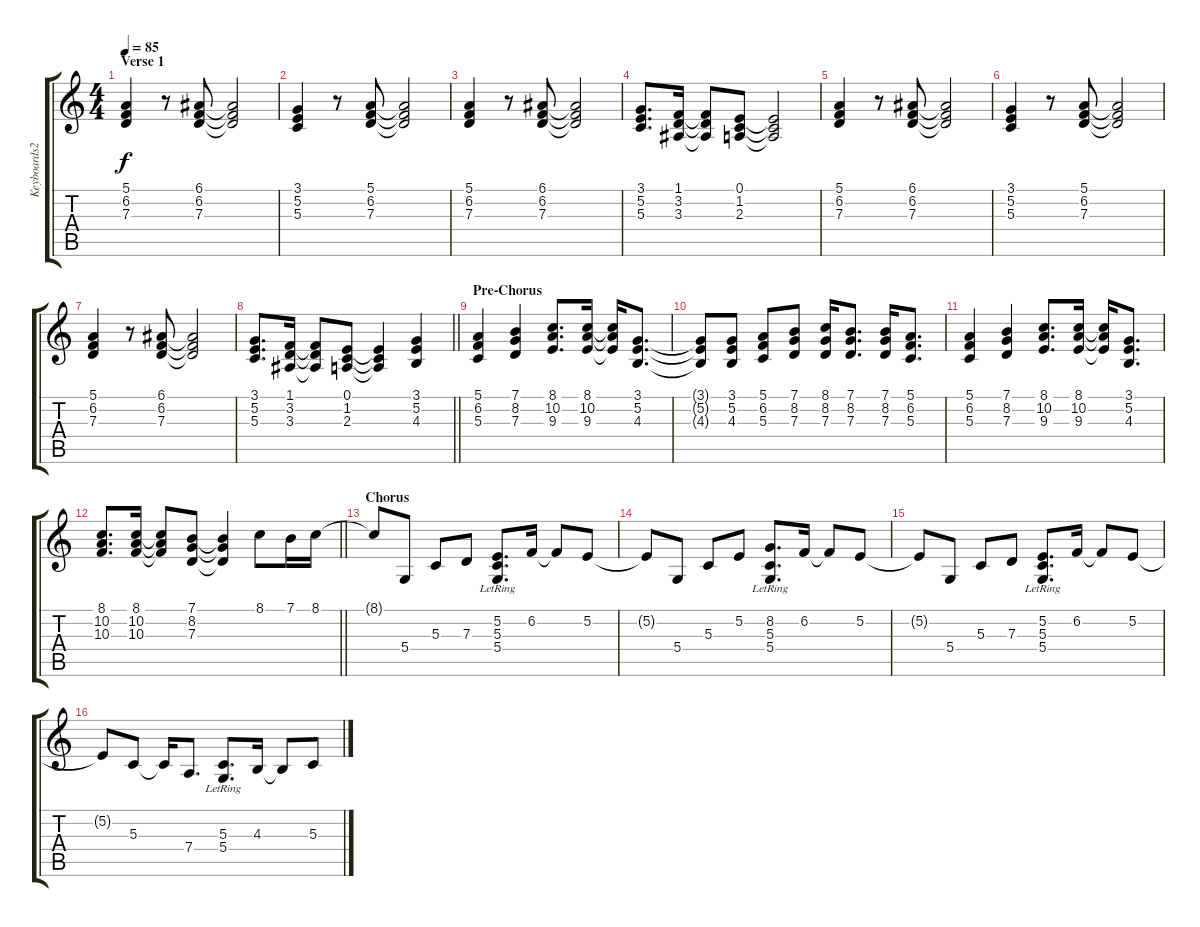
\track ("Keyboards2" "Keyboards2") {instrument electricgrandpiano}
\staff {score tabs}
\tuning (E4 B3 G3 D3 A2 E2) {hide}
\ts (4 4)
\section ("" "Verse 1")
\tempo 85
\clef g2
\ks c
(5.1 6.2 7.3).4{dy f} r.8 (6.1 6.2 7.3).8 (6.1{t} 6.2{t} 7.3{t}).2 |
(3.1 5.2 5.3).4 r.8 (5.1 6.2 7.3).8 (5.1{t} 6.2{t} 7.3{t}).2 |
(5.1 6.2 7.3).4 r.8 (6.1 6.2 7.3).8 (6.1{t} 6.2{t} 7.3{t}).2 |
(3.1 5.2 5.3).8{d} (1.1 3.2 3.3).16 (1.1{t} 3.2{t} 3.3{t}).8 (0.1 1.2 2.3).8 (0.1{t} 1.2{t} 2.3{t}).2 |
(5.1 6.2 7.3).4 r.8 (6.1 6.2 7.3).8 (6.1{t} 6.2{t} 7.3{t}).2 |
(3.1 5.2 5.3).4 r.8 (5.1 6.2 7.3).8 (5.1{t} 6.2{t} 7.3{t}).2 |
(5.1 6.2 7.3).4 r.8 (6.1 6.2 7.3).8 (6.1{t} 6.2{t} 7.3{t}).2 |
\barLineRight lightlight
(3.1 5.2 5.3).8{d} (1.1 3.2 3.3).16 (1.1{t} 3.2{t} 3.3{t}).8 (0.1 1.2 2.3).8 (0.1{t} 1.2{t} 2.3{t}).4 (3.1 5.2 4.3).4 |
\section ("" "Pre-Chorus")
(5.1 6.2 5.3).4 (7.1 8.2 7.3).4 (8.1 10.2 9.3).8{d} (8.1 10.2 9.3).16 (8.1{t} 10.2{t} 9.3{t}).16 (3.1 5.2 4.3).8{d} |
(3.1{t} 5.2{t} 4.3{t}).8 (3.1 5.2 4.3).8 (5.1 6.2 5.3).8 (7.1 8.2 7.3).8 (8.1 8.2 7.3).16 (7.1 8.2 7.3).8{d} (7.1 8.2 7.3).16 (5.1 6.2 5.3).8{d} |
(5.1 6.2 5.3).4 (7.1 8.2 7.3).4 (8.1 10.2 9.3).8{d} (8.1 10.2 9.3).16 (8.1{t} 10.2{t} 9.3{t}).16 (3.1 5.2 4.3).8{d} |
\barLineRight lightlight
(8.1 10.2 10.3).8{d} (8.1 10.2 10.3).16 (8.1{t} 10.2{t} 10.3{t}).8 (7.1 8.2 7.3).8 (7.1{t} 8.2{t} 7.3{t}).4 8.1.8 7.1.16 8.1.16 |
\section ("" "Chorus")
8.1{t}.8 5.4.8 5.3.8 7.3.8 (5.2 5.3{lr} 5.4{lr}).8{d} 6.2.16 6.2{t}.8 5.2.8 |
5.2{t}.8 5.4.8 5.3.8 5.2.8 (8.2 5.3{lr} 5.4{lr}).8{d} 6.2.16 6.2{t}.8 5.2.8 |
5.2{t}.8 5.4.8 5.3.8 7.3.8 (5.2 5.3{lr} 5.4{lr}).8{d} 6.2.16 6.2{t}.8 5.2.8 |
5.2{t}.8 5.3.8 5.3{t}.16 7.4.8{d} (5.3 5.4{lr}).8{d} 4.3.16 4.3{t}.8 5.3.8
